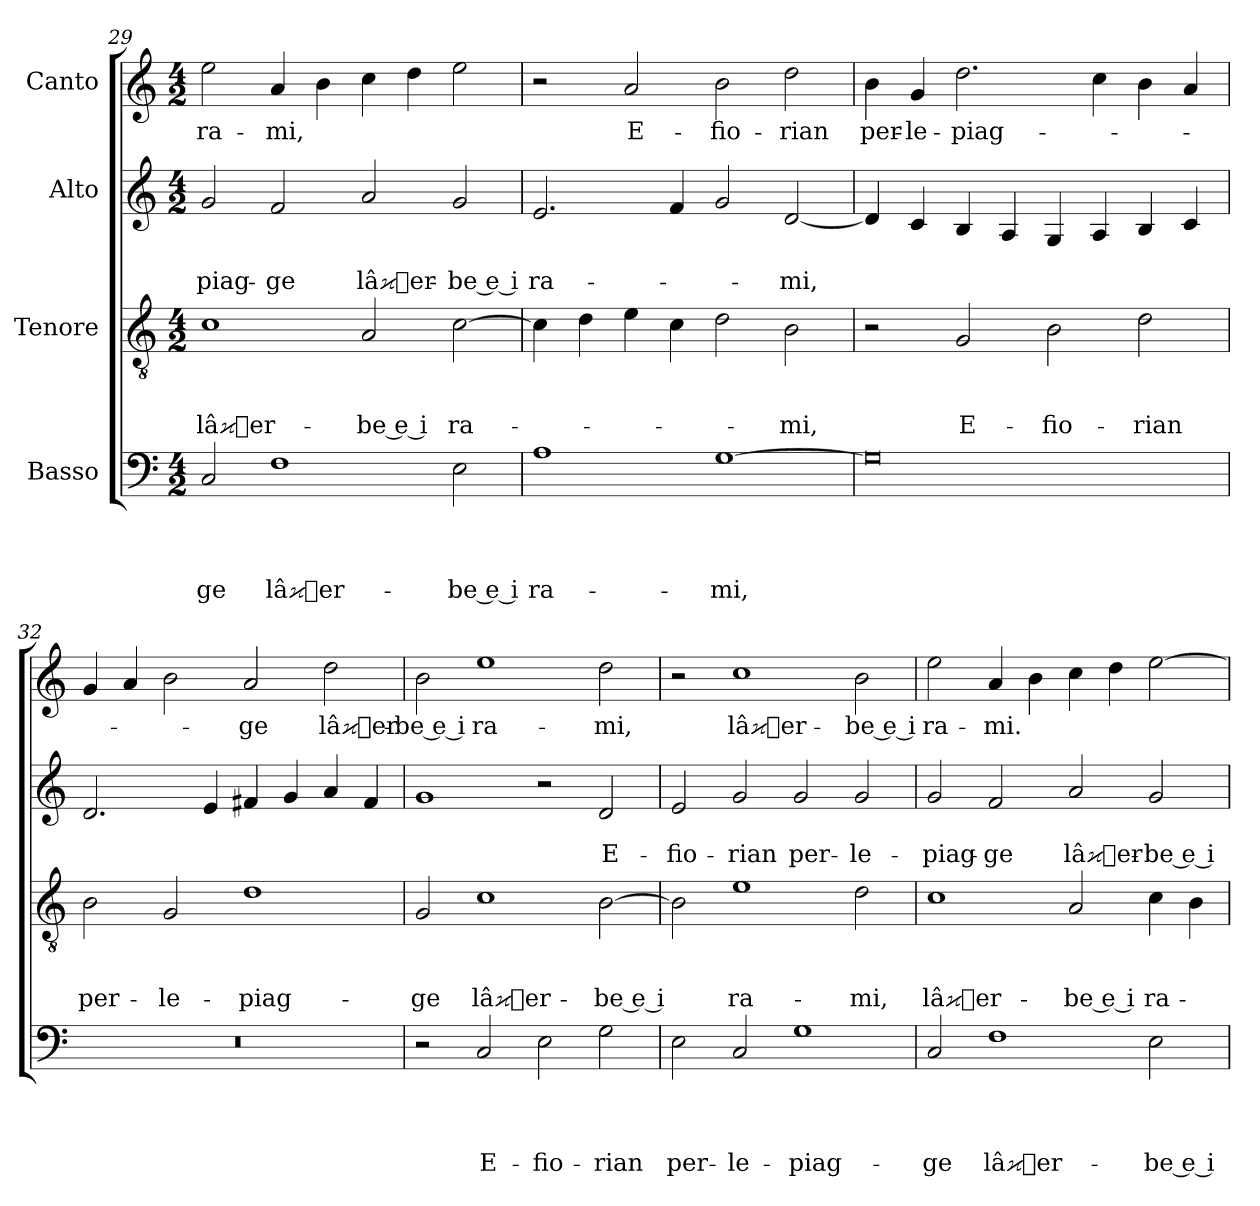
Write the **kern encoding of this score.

**kern	**text	**text	**text	**text	**kern	**text	**text	**text	**kern	**text	**text	**kern	**text
*part4	*part4	*part4	*part4	*part4	*part3	*part3	*part3	*part3	*part2	*part2	*part2	*part1	*part1
*staff4	*staff4	*staff4	*staff4	*staff4	*staff3	*staff3	*staff3	*staff3	*staff2	*staff2	*staff2	*staff1	*staff1
*I"Basso	*	*	*	*	*I"Tenore	*	*	*	*I"Alto	*	*	*I"Canto	*
*clefF4	*	*	*	*	*clefGv2	*	*	*	*clefG2	*	*	*clefG2	*
*k[]	*	*	*	*	*k[]	*	*	*	*k[]	*	*	*k[]	*
*M4/2	*	*	*	*	*M4/2	*	*	*	*M4/2	*	*	*M4/2	*
=29	=29	=29	=29	=29	=29	=29	=29	=29	=29	=29	=29	=29	=29
2C/	.	.	.	-ge	1c\	.	.	lâer-	2g/	.	piag-	2ee\	ra-
1F\	.	.	.	lâer-	.	.	.	.	2f/	.	-ge	4a/	-mi,
.	.	.	.	.	.	.	.	.	.	.	.	4b\	.
.	.	.	.	.	2A/	.	.	-be e i	2a/	.	lâer-	4cc\	.
.	.	.	.	.	.	.	.	.	.	.	.	4dd\	.
2E\	.	.	.	-be e i	[2c\	.	.	ra-	2g/	.	-be e i	2ee\	.
=30	=30	=30	=30	=30	=30	=30	=30	=30	=30	=30	=30	=30	=30
1A\	.	.	.	ra-	4c\]	.	.	.	2.e/	.	ra-	2r	.
.	.	.	.	.	4d\	.	.	.	.	.	.	.	.
.	.	.	.	.	4e\	.	.	.	.	.	.	2a/	E-
.	.	.	.	.	4c\	.	.	.	4f/	.	.	.	.
[1G\	.	.	.	-mi,	2d\	.	.	.	2g/	.	.	2b\	fio-
.	.	.	.	.	2B\	.	.	-mi,	[2d/	.	-mi,	2dd\	-rian
=31	=31	=31	=31	=31	=31	=31	=31	=31	=31	=31	=31	=31	=31
0G\]	.	.	.	.	2r	.	.	.	4d/]	.	.	4b\	per-
.	.	.	.	.	.	.	.	.	4c/	.	.	4g/	le-
.	.	.	.	.	2G/	.	.	E-	4B/	.	.	2.dd\	piag-
.	.	.	.	.	.	.	.	.	4A/	.	.	.	.
.	.	.	.	.	2B\	.	.	fio-	4G/	.	.	.	.
.	.	.	.	.	.	.	.	.	4A/	.	.	4cc\	.
.	.	.	.	.	2d\	.	.	-rian	4B/	.	.	4b\	.
.	.	.	.	.	.	.	.	.	4c/	.	.	4a/	.
=32	=32	=32	=32	=32	=32	=32	=32	=32	=32	=32	=32	=32	=32
0r	.	.	.	.	2B\	.	.	per-	2.d/	.	.	4g/	.
.	.	.	.	.	.	.	.	.	.	.	.	4a/	.
.	.	.	.	.	2G/	.	.	le-	.	.	.	2b\	.
.	.	.	.	.	.	.	.	.	4e/	.	.	.	.
.	.	.	.	.	1d\	.	.	piag-	4f#X/	.	.	2a/	-ge
.	.	.	.	.	.	.	.	.	4g/	.	.	.	.
.	.	.	.	.	.	.	.	.	4a/	.	.	2dd\	lâer-
.	.	.	.	.	.	.	.	.	4f#/	.	.	.	.
=33	=33	=33	=33	=33	=33	=33	=33	=33	=33	=33	=33	=33	=33
2r	.	.	.	.	2G/	.	.	-ge	1g/	.	.	2b\	-be e i
2C/	.	.	.	E-	1c\	.	.	lâer-	.	.	.	1ee\	ra-
2E\	.	.	.	fio-	.	.	.	.	2r	.	.	.	.
2G\	.	.	.	-rian	[2B\	.	.	-be e i	2d/	.	E-	2dd\	-mi,
=34	=34	=34	=34	=34	=34	=34	=34	=34	=34	=34	=34	=34	=34
2E\	.	.	.	per-	2B\]	.	.	.	2e/	.	fio-	2r	.
2C/	.	.	.	le-	1e\	.	.	ra-	2g/	.	-rian	1cc\	lâer-
1G\	.	.	.	piag-	.	.	.	.	2g/	.	per-	.	.
.	.	.	.	.	2d\	.	.	-mi,	2g/	.	le-	2b\	-be e i
=35	=35	=35	=35	=35	=35	=35	=35	=35	=35	=35	=35	=35	=35
2C/	.	.	.	-ge	1c\	.	.	lâer-	2g/	.	piag-	2ee\	ra-
1F\	.	.	.	lâer-	.	.	.	.	2f/	.	-ge	4a/	-mi.
.	.	.	.	.	.	.	.	.	.	.	.	4b\	.
.	.	.	.	.	2A/	.	.	-be e i	2a/	.	lâer-	4cc\	.
.	.	.	.	.	.	.	.	.	.	.	.	4dd\	.
2E\	.	.	.	-be e i	4c\	.	.	ra-	2g/	.	-be e i	[2ee\	.
.	.	.	.	.	4B\	.	.	.	.	.	.	.	.
=	=	=	=	=	=	=	=	=	=	=	=	=	=
*-	*-	*-	*-	*-	*-	*-	*-	*-	*-	*-	*-	*-	*-
